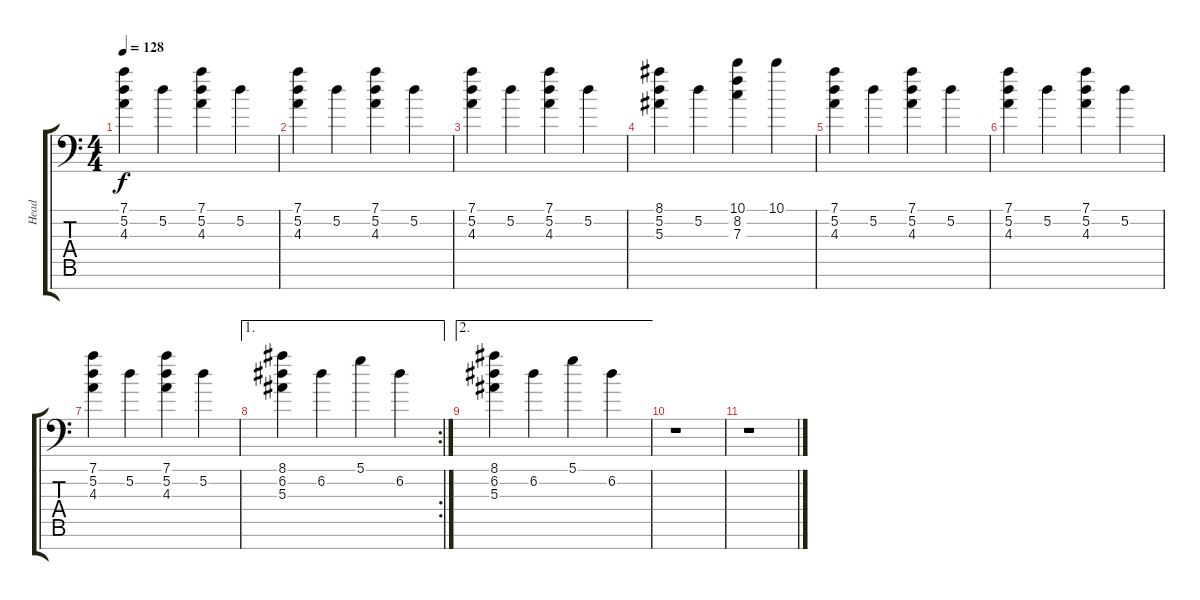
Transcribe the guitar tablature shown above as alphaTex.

\track ("Head" "Head") {instrument overdrivenguitar}
\staff {score tabs}
\tuning (D4 A3 F3 C3 G2 D2 A1) {hide}
\ts (4 4)
\tempo 128
\clef f4
\ks c
(7.1 5.2 4.3).4{dy f} 5.2.4 (7.1 5.2 4.3).4 5.2.4 |
(7.1 5.2 4.3).4 5.2.4 (7.1 5.2 4.3).4 5.2.4 |
(7.1 5.2 4.3).4 5.2.4 (7.1 5.2 4.3).4 5.2.4 |
(8.1 5.2 5.3).4 5.2.4 (10.1 8.2 7.3).4 10.1.4 |
(7.1 5.2 4.3).4 5.2.4 (7.1 5.2 4.3).4 5.2.4 |
(7.1 5.2 4.3).4 5.2.4 (7.1 5.2 4.3).4 5.2.4 |
(7.1 5.2 4.3).4 5.2.4 (7.1 5.2 4.3).4 5.2.4 |
\ae 1
\rc 2
(8.1 6.2 5.3).4 6.2.4 5.1.4 6.2.4 |
\ae 2
(8.1 6.2 5.3).4 6.2.4 5.1.4 6.2.4 |
r.1 |
r.1
